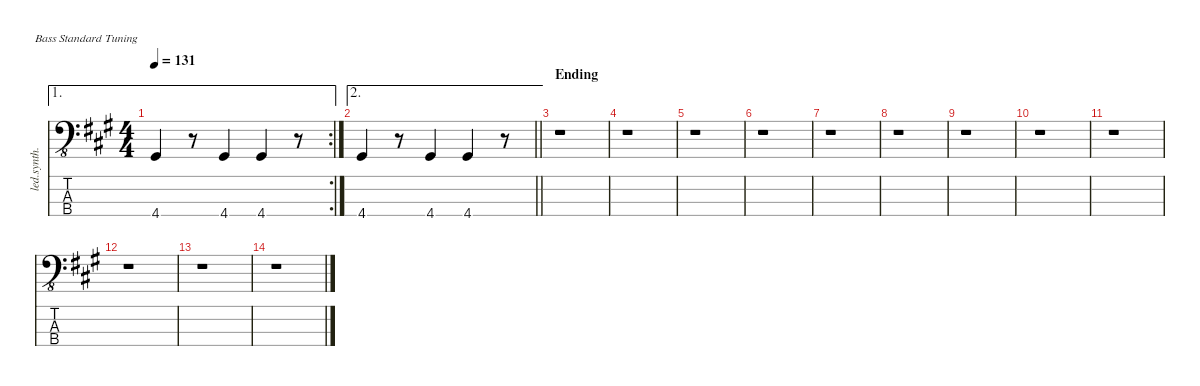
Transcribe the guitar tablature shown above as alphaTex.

\defaultSystemsLayout 4
\hideDynamics
\bracketExtendMode nobrackets
\otherSystemsTrackNameOrientation horizontal
\track ("Synth Bassline" "led.synth.") {defaultSystemsLayout 8 instrument lead2sawtooth}
\staff {score tabs}
\tuning (G2 D2 A1 E1)
\ae 1
\rc 2
\ts (4 4)
\tempo 131
\clef f4
\ottava 8vb
\ks f#minor
4.4{acc #}.4{dy f beam Up} r.8{beam Up} 4.4{acc #}.4{beam Up} 4.4{acc #}.4{beam Up} r.8{beam Up} |
\ae 2
\barLineRight lightlight
4.4{acc #}.4{beam Up} r.8{beam Up} 4.4{acc #}.4{beam Up} 4.4{acc #}.4{beam Up} r.8{beam Up} |
\section ("" "Ending")
r.1{beam Down} |
r.1{beam Down} |
r.1{beam Down} |
r.1{beam Down} |
r.1{beam Down} |
r.1{beam Down} |
r.1{beam Down} |
r.1{beam Down} |
r.1{beam Down} |
r.1{beam Down} |
r.1{beam Down} |
r.1{beam Down}
